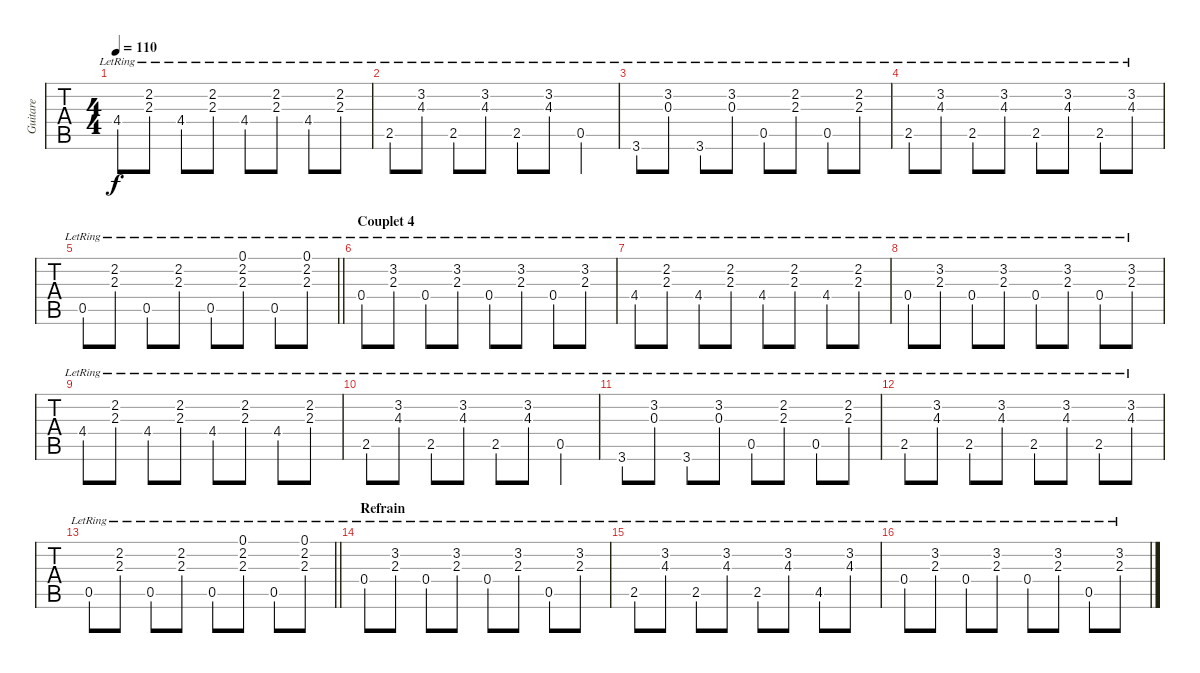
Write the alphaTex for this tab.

\track ("Guitare" "Guitare") {instrument electricguitarjazz}
\staff {tabs}
\tuning (E4 B3 G3 D3 A2 E2) {hide}
\ts (4 4)
\tempo 110
\clef g2
\ks c
4.4{lr}.8{dy f} (2.2{lr} 2.3{lr}).8 4.4{lr}.8 (2.2{lr} 2.3{lr}).8 4.4{lr}.8 (2.2{lr} 2.3{lr}).8 4.4{lr}.8 (2.2{lr} 2.3{lr}).8 |
2.5{lr}.8 (3.2{lr} 4.3{lr}).8 2.5{lr}.8 (3.2{lr} 4.3{lr}).8 2.5{lr}.8 (3.2{lr} 4.3{lr}).8 0.5{lr}.4 |
3.6{lr}.8 (3.2{lr} 0.3{lr}).8 3.6{lr}.8 (3.2{lr} 0.3{lr}).8 0.5{lr}.8 (2.2{lr} 2.3{lr}).8 0.5{lr}.8 (2.2{lr} 2.3{lr}).8 |
2.5{lr}.8 (3.2{lr} 4.3{lr}).8 2.5{lr}.8 (3.2{lr} 4.3{lr}).8 2.5{lr}.8 (3.2{lr} 4.3{lr}).8 2.5{lr}.8 (3.2{lr} 4.3{lr}).8 |
\barLineRight lightlight
0.5{lr}.8 (2.2{lr} 2.3{lr}).8 0.5{lr}.8 (2.2{lr} 2.3{lr}).8 0.5{lr}.8 (0.1{lr} 2.2{lr} 2.3{lr}).8 0.5{lr}.8 (0.1{lr} 2.2{lr} 2.3{lr}).8 |
\section ("" "Couplet 4")
0.4{lr}.8 (3.2{lr} 2.3{lr}).8 0.4{lr}.8 (3.2{lr} 2.3{lr}).8 0.4{lr}.8 (3.2{lr} 2.3{lr}).8 0.4{lr}.8 (3.2{lr} 2.3{lr}).8 |
4.4{lr}.8 (2.2{lr} 2.3{lr}).8 4.4{lr}.8 (2.2{lr} 2.3{lr}).8 4.4{lr}.8 (2.2{lr} 2.3{lr}).8 4.4{lr}.8 (2.2{lr} 2.3{lr}).8 |
0.4{lr}.8 (3.2{lr} 2.3{lr}).8 0.4{lr}.8 (3.2{lr} 2.3{lr}).8 0.4{lr}.8 (3.2{lr} 2.3{lr}).8 0.4{lr}.8 (3.2{lr} 2.3{lr}).8 |
4.4{lr}.8 (2.2{lr} 2.3{lr}).8 4.4{lr}.8 (2.2{lr} 2.3{lr}).8 4.4{lr}.8 (2.2{lr} 2.3{lr}).8 4.4{lr}.8 (2.2{lr} 2.3{lr}).8 |
2.5{lr}.8 (3.2{lr} 4.3{lr}).8 2.5{lr}.8 (3.2{lr} 4.3{lr}).8 2.5{lr}.8 (3.2{lr} 4.3{lr}).8 0.5{lr}.4 |
3.6{lr}.8 (3.2{lr} 0.3{lr}).8 3.6{lr}.8 (3.2{lr} 0.3{lr}).8 0.5{lr}.8 (2.2{lr} 2.3{lr}).8 0.5{lr}.8 (2.2{lr} 2.3{lr}).8 |
2.5{lr}.8 (3.2{lr} 4.3{lr}).8 2.5{lr}.8 (3.2{lr} 4.3{lr}).8 2.5{lr}.8 (3.2{lr} 4.3{lr}).8 2.5{lr}.8 (3.2{lr} 4.3{lr}).8 |
\barLineRight lightlight
0.5{lr}.8 (2.2{lr} 2.3{lr}).8 0.5{lr}.8 (2.2{lr} 2.3{lr}).8 0.5{lr}.8 (0.1{lr} 2.2{lr} 2.3{lr}).8 0.5{lr}.8 (0.1{lr} 2.2{lr} 2.3{lr}).8 |
\section ("" "Refrain")
0.4{lr}.8 (3.2{lr} 2.3{lr}).8 0.4{lr}.8 (3.2{lr} 2.3{lr}).8 0.4{lr}.8 (3.2{lr} 2.3{lr}).8 0.5{lr}.8 (3.2{lr} 2.3{lr}).8 |
2.5{lr}.8 (3.2{lr} 4.3{lr}).8 2.5{lr}.8 (3.2{lr} 4.3{lr}).8 2.5{lr}.8 (3.2{lr} 4.3{lr}).8 4.5{lr}.8 (3.2{lr} 4.3{lr}).8 |
0.4{lr}.8 (3.2{lr} 2.3{lr}).8 0.4{lr}.8 (3.2{lr} 2.3{lr}).8 0.4{lr}.8 (3.2{lr} 2.3{lr}).8 0.5{lr}.8 (3.2{lr} 2.3{lr}).8
